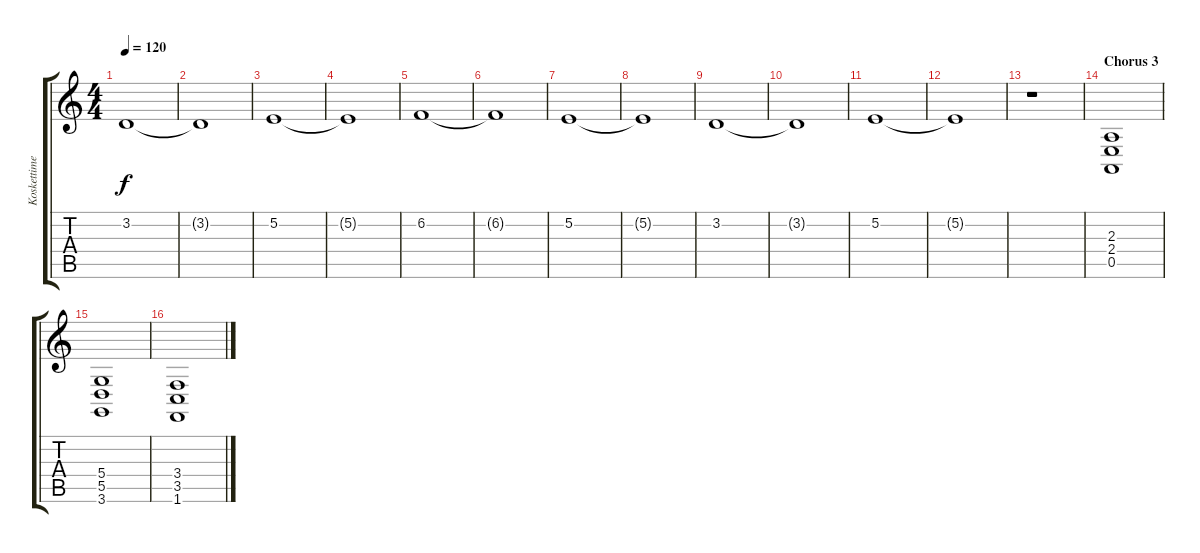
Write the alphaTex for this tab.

\track ("Koskettimet (Vasen)" "Koskettime") {instrument stringensemble1}
\staff {score tabs}
\tuning (E4 B3 G3 D3 A2 E2) {hide}
\ts (4 4)
\tempo 120
\clef g2
\ks c
3.2.1{dy f volume 6} |
3.2{t}.1{volume 6} |
5.2.1{volume 6} |
5.2{t}.1{volume 6} |
6.2.1{volume 6} |
6.2{t}.1{volume 6} |
5.2.1{volume 6} |
5.2{t}.1 |
3.2.1{volume 6} |
3.2{t}.1{volume 6} |
5.2.1{volume 6} |
5.2{t}.1{volume 6} |
r.1 |
\section ("" "Chorus 3")
(2.3 2.4 0.5).1{volume 14} |
(5.4 5.5 3.6).1 |
(3.4 3.5 1.6).1
